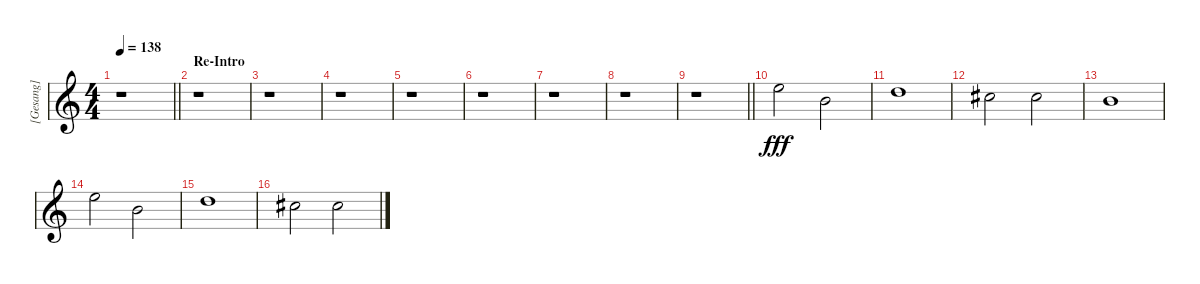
\track ("[Gesang]" "[Gesang]") {instrument choiraahs}
\staff {score}
\tuning (E4 B3 G3 D3 A2 E2) {hide}
\ts (4 4)
\tempo 138
\clef g2
\barLineRight lightlight
\ks c
r.1{dy f} |
\section ("" "Re-Intro")
r.1 |
r.1 |
r.1 |
r.1 |
r.1 |
r.1 |
r.1 |
\barLineRight lightlight
r.1 |
12.1.2{dy fff volume 14 balance 14 instrument choiraahs} 7.1.2 |
10.1.1 |
9.1{be (custom 0 0 19 0 24 2 33 2 60 2)}.2 9.1.2 |
7.1.1 |
12.1.2 7.1.2 |
10.1.1 |
9.1{be (custom 0 0 19 0 24 2 33 2 60 2)}.2 9.1.2
